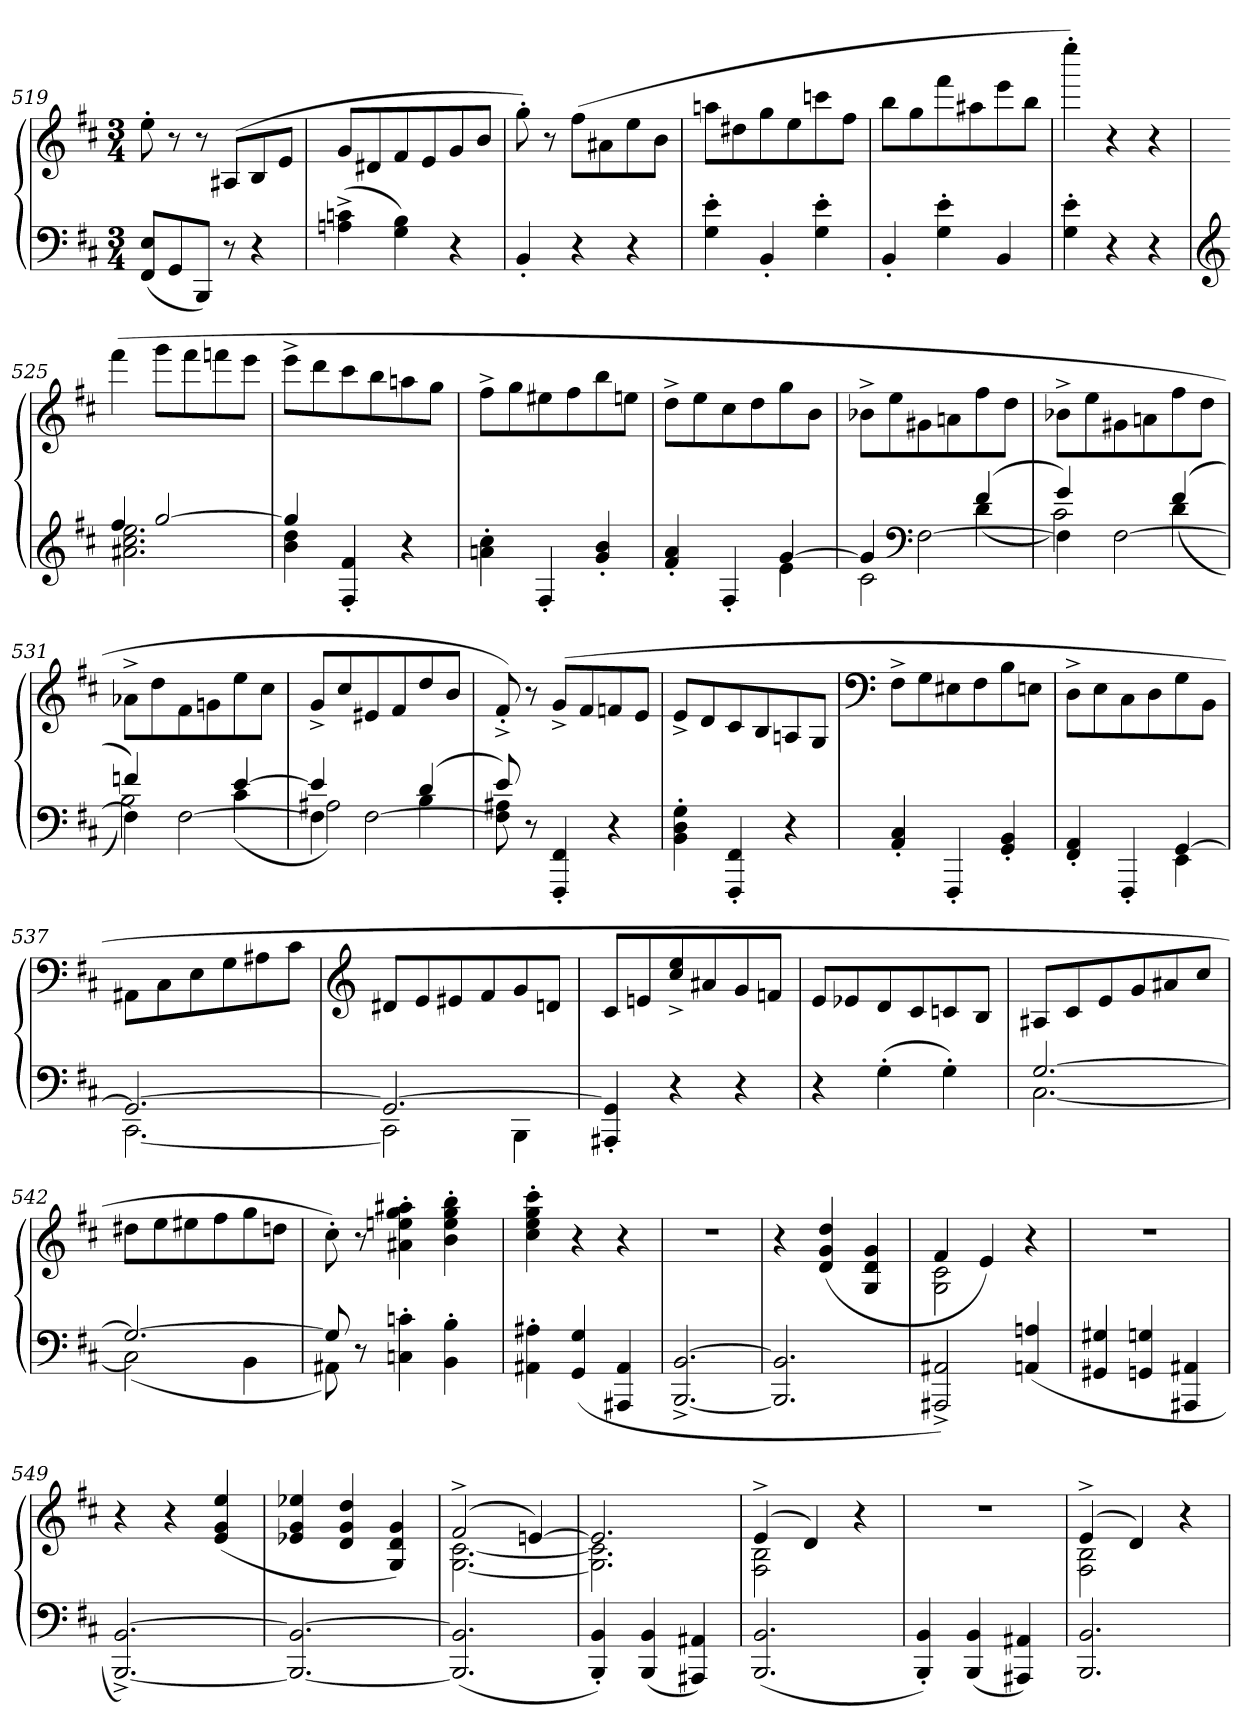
**kern	**kern
*part1	*part1
*staff2	*staff1
*clefF4	*clefG2
*k[f#c#]	*k[f#c#]
*M3/4	*M3/4
=519	=519
(8FF#/ 8E/L	8ee'\
8GG/	8r
8BBB/J)	8r
8r	(8A#X/L
4r	8B/
.	8e/J
=520	=520
(4An^\ 4cn^\	8g/L
.	8d#X/
4G\ 4B\)	8f#/
.	8e/
4r	8g/
.	8b/J
=521	=521
4BB'/	8gg'\)
.	8r
4r	(8ff#\L
.	8a#X\
4r	8ee\
.	8b\J
=522	=522
4G'\ 4e'\	8aan\L
.	8dd#X\
4BB'/	8gg\
.	8ee\
4G'\ 4e'\	8cccn\
.	8ff#\J
=523	=523
4BB'/	8bb\L
.	8gg\
4G'\ 4e'\	8fff#\
.	8aa#X\
4BB/	8eee\
.	8bb\J
=524	=524
4G'\ 4e'\	4eeee'\)
4r	4r
4r	4r
=525	=525
*clefG2	*
*^	*
4ff#/	2.a#X\ 2.cc#\ 2.ee\	(4fff#\
[2gg/	.	8ggg\L
.	.	8fff#\
.	.	8fffn\
.	.	8eee\J
=526	=526	=526
4gg/]	4b\ 4dd\	8eee^\L
.	.	8ddd\
4F#'/ 4f#'/	2ryy	8ccc#\
.	.	8bb\
4r	.	8aan\
.	.	8gg\J
*v	*v	*
=527	=527
4an'\ 4cc#'\	8ff#^\L
.	8gg\
4F#'/	8ee#X\
.	8ff#\
4g'/ 4b'/	8bb\
.	8een\J
=528	=528
*^	*
4f#'/ 4a'/	2ryy	8dd^\L
.	.	8ee\
4F#'/	.	8cc#\
.	.	8dd\
[4g/	4e\	8gg\
.	.	8b\J
=529	=529	=529
*	*^	*
4g/]	2c#\	2ryy	8b-X^\L
.	.	.	8ee\
*clefF4	*	*	*
[2F#\	.	.	8g#X\
.	.	.	8an\
.	(4d\	(4f#/	8ff#\
.	.	.	8dd\J
=530	=530	=530	=530
4F#\]	2c#\)	4g/)	8b-X^\L
.	.	.	8ee\
[2F#\	.	4ryy	8g#X\
.	.	.	8an\
.	(4d\	(4f#/	8ff#\
.	.	.	8dd\J
=531	=531	=531	=531
4F#\]	2B\)	4fn/)	8a-X^\L
.	.	.	8dd\
[2F#\	.	4ryy	8f#\
.	.	.	8gn\
.	(4c#\	[4e/	8ee\
.	.	.	8cc#\J
=532	=532	=532	=532
4F#\]	2A#X\)	4e/]	8g^/L
.	.	.	8cc#/
[2F#\	.	4ryy	8e#X/
.	.	.	8f#/
.	4B\	(4d/	8dd/
.	.	.	8b/J
*	*v	*v	*
=533	=533	=533
8F#]\ 8A#X\	8e/)	8f#'^/)
8r	2ryy	8r
4FFF#'/ 4FF#'/	.	(8g^/L
.	.	8f#/
4r	.	8fn/
.	8ryy	8e/J
*v	*v	*
=534	=534
4BB'\ 4D'\ 4G'\	8e^/L
.	8d/
4FFF#'/ 4FF#'/	8c#/
.	8B/
4r	8An/
.	8G/J
=535	=535
*	*clefF4
4AA'/ 4C#'/	8F#^\L
.	8G\
4FFF#'/	8E#X\
.	8F#\
4GG'/ 4BB'/	8B\
.	8En\J
=536	=536
*^	*
4FF#'/ 4AA'/	2ryy	8D^\L
.	.	8E\
4FFF#'/	.	8C#\
.	.	8D\
[4GG/	4EE\	8G\
.	.	8BB\J
=537	=537	=537
2.GG/_	[2.CC#\	8AA#X\L
.	.	8C#\
.	.	8E\
.	.	8G\
.	.	8A#X\
.	.	8c#\J
=538	=538	=538
*	*	*clefG2
2.GG/_	2CC#\]	8d#X/L
.	.	8e/
.	.	8e#X/
.	.	8f#/
.	4BBB\	8g/
.	.	8dn/J
*v	*v	*
=539	=539
4AAA#X'/ 4GG]'/	8c#/L
.	8en/
4r	8cc#^/ 8ee^/
.	8a#X/
4r	8g/
.	8fn/J
=540	=540
4r	8e/L
.	8e-X/
(4G'\	8d/
.	8c#/
4G'\)	8cn/
.	8B/J
=541	=541
*^	*
[2.G/	[2.C#\	8A#X/L
.	.	8c#/
.	.	8e/
.	.	8g/
.	.	8a#X/
.	.	8cc#/J
=542	=542	=542
2.G/_	(2C#\]	8dd#X\L
.	.	8ee\
.	.	8ee#X\
.	.	8ff#\
.	4BB\	8gg\
.	.	8ddn\J
=543	=543	=543
8G/]	8AA#X\)	8cc#'\)
8r	2ryy	8r
4Cn'\ 4cn'\	.	4a#X'\ 4een'\ 4gg'\ 4aa#X'\
4BB'\ 4B'\	.	4b'\ 4ee'\ 4gg'\ 4bb'\
.	8ryy	.
*v	*v	*
=544	=544
4AA#X'\ 4A#X'\	4cc#'\ 4ee'\ 4gg'\ 4ccc#'\
(4GG/ 4G/	4r
4AAA#X/ 4AA#/	4r
=545	=545
[2.BBB^/ [2.BB^/	2.r
=546	=546
2.BBB]/ 2.BB]/	4r
.	(4d/ 4g/ 4dd/
.	4G/ 4d/ 4g/
=547	=547
*	*^
2AAA#X^/ 2AA#X^/)	4f#/	2G\ 2c#\
.	4e/)	.
(4AAn/ 4An/	4r	4ryy
*	*v	*v
=548	=548
4GG#X/ 4G#X/	2.r
4GGn/ 4Gn/	.
4AAA#X/ 4AA#X/	.
=549	=549
[2.BBB^/ [2.BB^/)	4r
.	4r
.	(4e/ 4g/ 4ee/
=550	=550
2.BBB_/ 2.BB_/	4e-X/ 4g/ 4ee-X/
.	4d/ 4g/ 4dd/
.	4G/ 4d/ 4g/)
=551	=551
*	*^
(2.BBB]/ 2.BB]/	(2f#^/	[2.G\ [2.c#\
.	[4en/)	.
=552	=552	=552
4BBB'/ 4BB'/)	2.e/]	2.G]\ 2.c#]\
(4BBB/ 4BB/	.	.
4AAA#X/ 4AA#X/)	.	.
=553	=553	=553
(2.BBB/ 2.BB/	(4e^/	2F#\ 2B\
.	4d/)	.
.	4r	4ryy
*	*v	*v
=554	=554
4BBB'/ 4BB'/)	2.r
(4BBB/ 4BB/	.
4AAA#X/ 4AA#X/)	.
=555	=555
*	*^
2.BBB/ 2.BB/	(4e^/	2F#\ 2B\
.	4d/)	.
.	4r	4ryy
*	*v	*v
=	=
*-	*-
